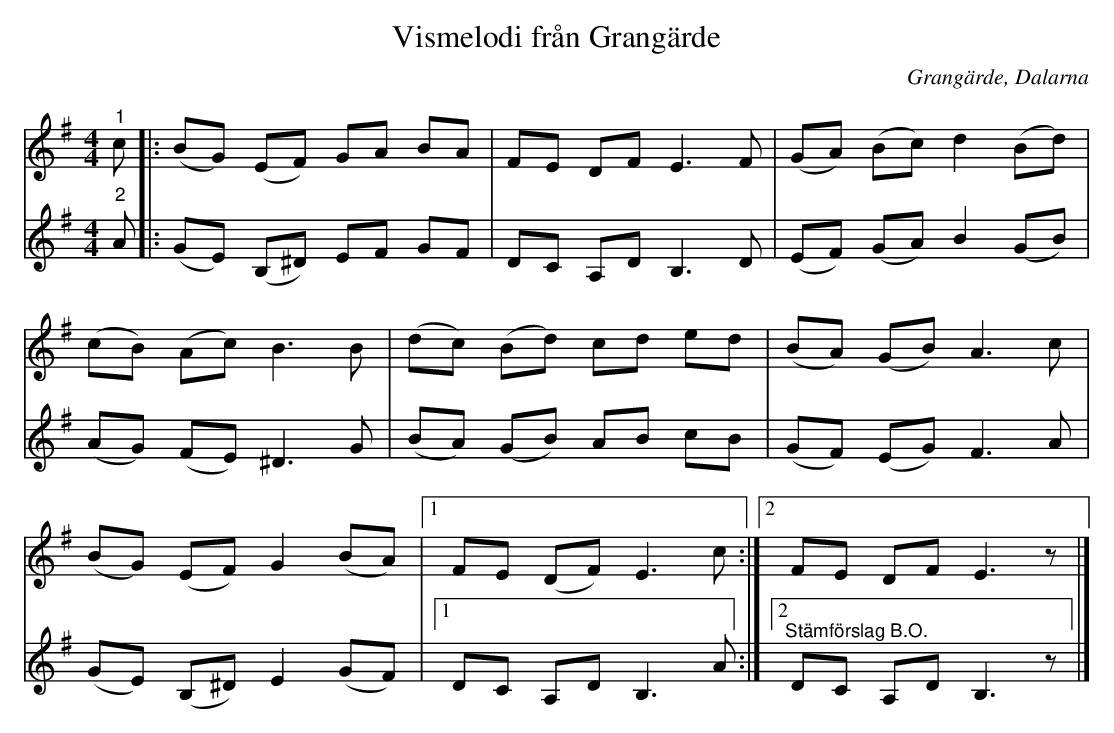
X:1
T:Vismelodi från Grangärde
O:Grangärde, Dalarna
L:1/8
M:4/4
K:G
V:1
"^1" c |: (BG) (EF) GA BA | FE DF E3 F | (GA) (Bc) d2 (Bd) |
(cB) (Ac) B3 B | (dc) (Bd) cd ed | (BA) (GB) A3 c |
(BG) (EF) G2 (BA) |1 FE (DF) E3 c :|2 FE DF E3 z |]
V:2
"^2" A |: (GE) (B,^D) EF GF | DC A,D B,3 D | (EF) (GA) B2 (GB) |
(AG) (FE) ^D3 G | (BA) (GB) AB cB | (GF) (EG) F3 A |
(GE) (B,^D) E2 (GF) |1 DC A,D B,3 A :|2 "^Stämförslag B.O." DC A,D B,3 z |]
